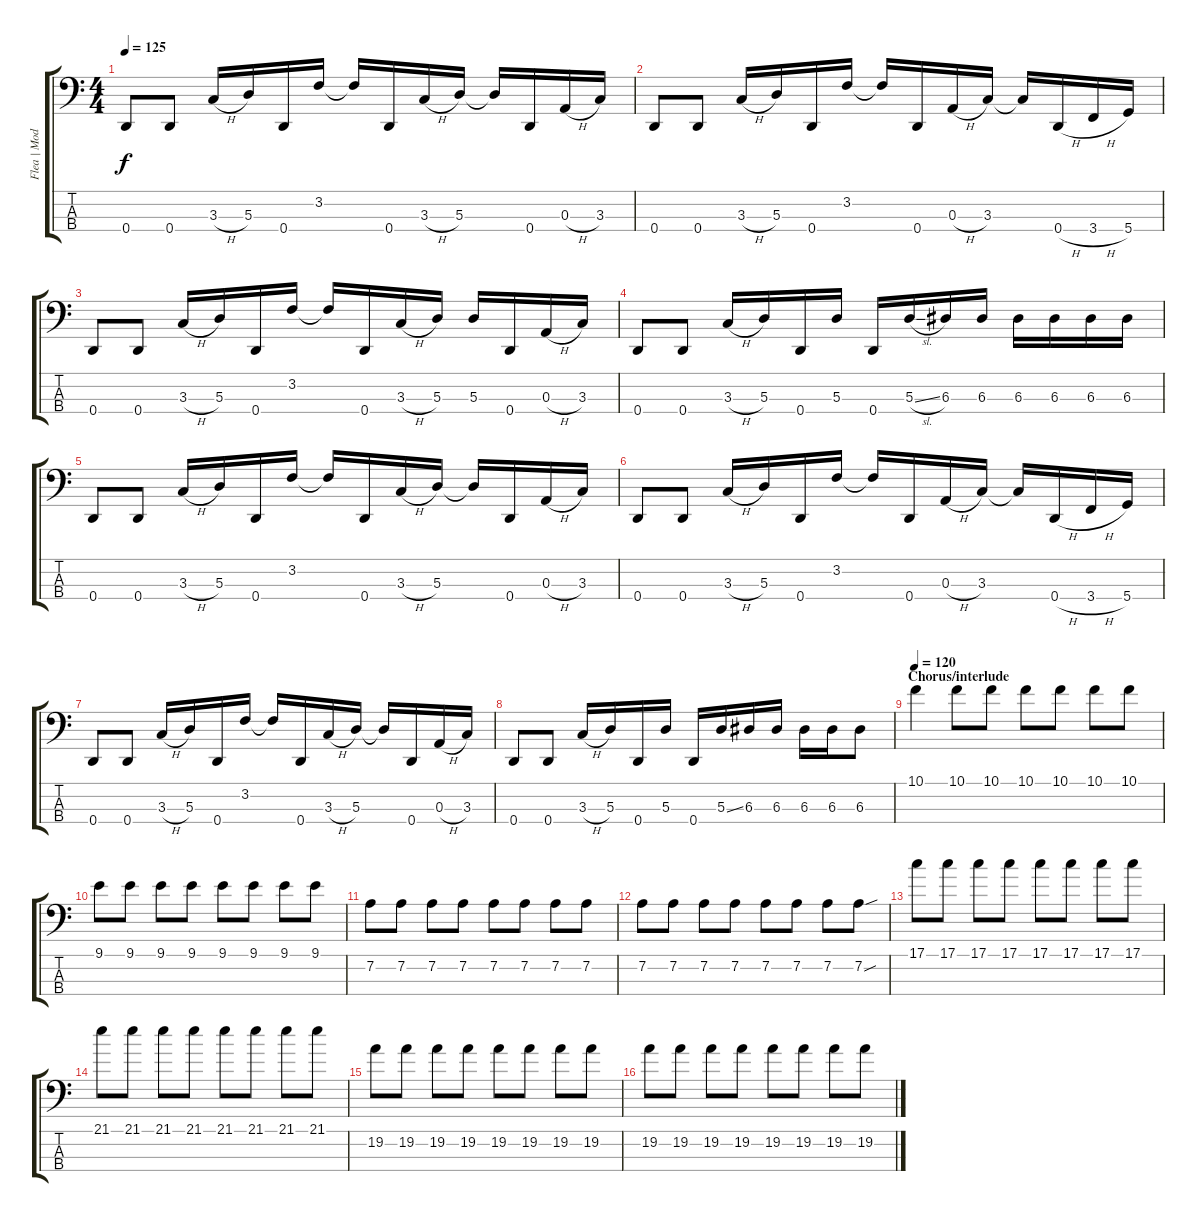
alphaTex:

\track ("Flea | Modulus Aboriginal | Bass" "Flea | Mod") {instrument electricbassfinger}
\staff {score tabs}
\tuning (G2 D2 A1 D1) {hide}
\ts (4 4)
\tempo 125
\clef f4
\ks c
0.4.8{dy f} 0.4.8 3.3{h}.16 5.3.16 0.4.16 3.2.16 3.2{t}.16 0.4.16 3.3{h}.16 5.3.16 5.3{t}.16 0.4.16 0.3{h}.16 3.3.16 |
0.4.8 0.4.8 3.3{h}.16 5.3.16 0.4.16 3.2.16 3.2{t}.16 0.4.16 0.3{h}.16 3.3.16 3.3{t}.16 0.4{h}.16 3.4{h}.16 5.4.16 |
0.4.8 0.4.8 3.3{h}.16 5.3.16 0.4.16 3.2.16 3.2{t}.16 0.4.16 3.3{h}.16 5.3.16 5.3.16 0.4.16 0.3{h}.16 3.3.16 |
0.4.8 0.4.8 3.3{h}.16 5.3.16 0.4.16 5.3.16 0.4.16 5.3{sl}.16 6.3.16 6.3.16 6.3.16 6.3.16 6.3.16 6.3.16 |
0.4.8 0.4.8 3.3{h}.16 5.3.16 0.4.16 3.2.16 3.2{t}.16 0.4.16 3.3{h}.16 5.3.16 5.3{t}.16 0.4.16 0.3{h}.16 3.3.16 |
0.4.8 0.4.8 3.3{h}.16 5.3.16 0.4.16 3.2.16 3.2{t}.16 0.4.16 0.3{h}.16 3.3.16 3.3{t}.16 0.4{h}.16 3.4{h}.16 5.4.16 |
0.4.8 0.4.8 3.3{h}.16 5.3.16 0.4.16 3.2.16 3.2{t}.16 0.4.16 3.3{h}.16 5.3.16 5.3{t}.16 0.4.16 0.3{h}.16 3.3.16 |
0.4.8 0.4.8 3.3{h}.16 5.3.16 0.4.16 5.3.16 0.4.16 5.3{ss}.16 6.3.16 6.3.16 6.3.16 6.3.16 6.3.8 |
\section ("" "Chorus/interlude")
\tempo 120
10.1.4 10.1.8 10.1.8 10.1.8 10.1.8 10.1.8 10.1.8 |
9.1.8 9.1.8 9.1.8 9.1.8 9.1.8 9.1.8 9.1.8 9.1.8 |
7.2.8 7.2.8 7.2.8 7.2.8 7.2.8 7.2.8 7.2.8 7.2.8 |
7.2.8 7.2.8 7.2.8 7.2.8 7.2.8 7.2.8 7.2.8 7.2{sou}.8 |
17.1.8 17.1.8 17.1.8 17.1.8 17.1.8 17.1.8 17.1.8 17.1.8 |
21.1.8 21.1.8 21.1.8 21.1.8 21.1.8 21.1.8 21.1.8 21.1.8 |
19.2.8 19.2.8 19.2.8 19.2.8 19.2.8 19.2.8 19.2.8 19.2.8 |
19.2.8 19.2.8 19.2.8 19.2.8 19.2.8 19.2.8 19.2.8 19.2{ss}.8
